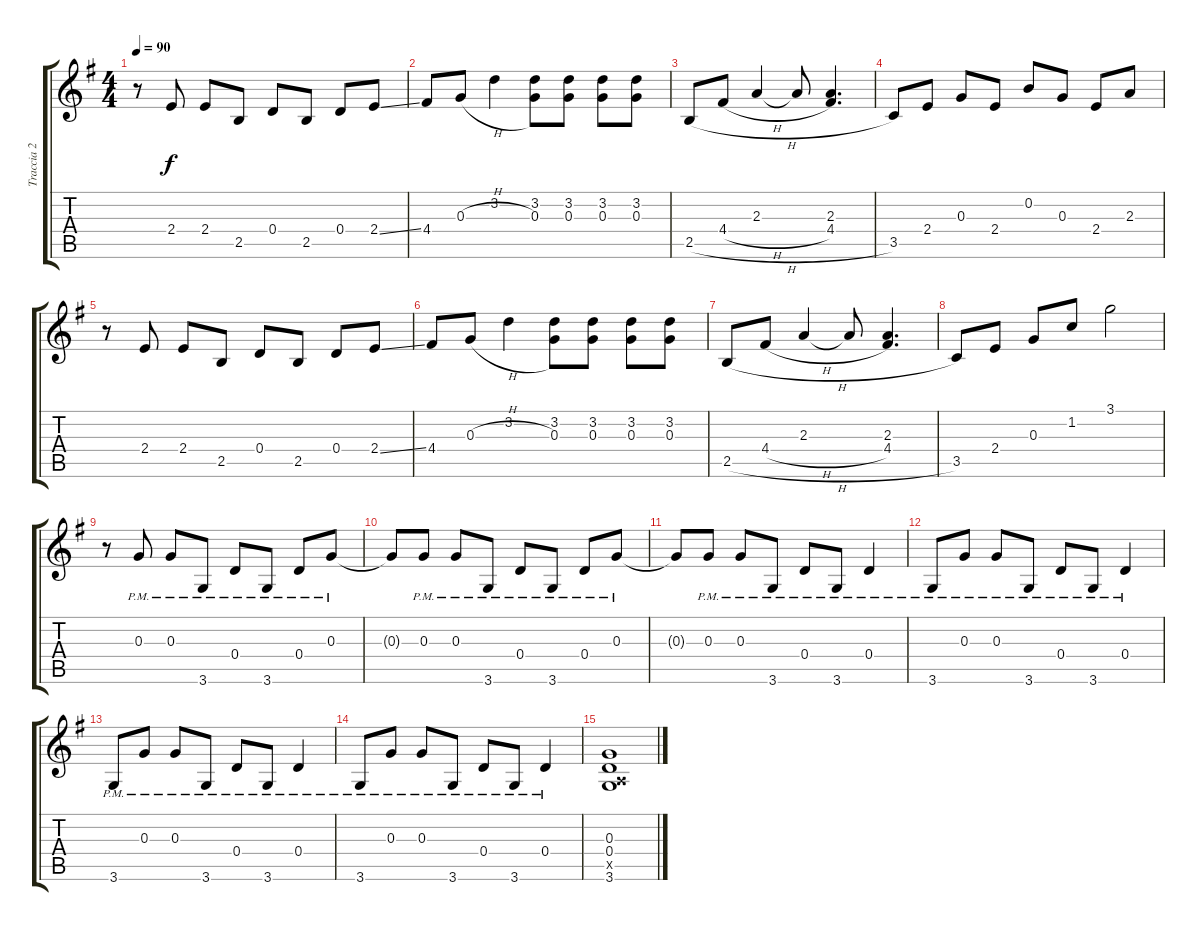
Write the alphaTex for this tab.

\track ("Traccia 2" "Traccia 2") {instrument electricguitarmuted}
\staff {score tabs}
\tuning (E4 B3 G3 D3 A2 E2) {hide}
\ts (4 4)
\tempo 90
\clef g2
\ks g
r.8{dy f} 2.4.8 2.4.8 2.5.8 0.4.8 2.5.8 0.4.8 2.4{ss}.8 |
4.4.8 0.3{h}.8 3.2.4 (3.2 0.3).8 (3.2 0.3).8 (3.2 0.3).8 (3.2 0.3).8 |
2.5{h}.8 4.4{h}.8 2.3.4 2.3{t}.8 (2.3 4.4).4{d} |
3.5.8 2.4.8 0.3.8 2.4.8 0.2.8 0.3.8 2.4.8 2.3.8 |
r.8 2.4.8 2.4.8 2.5.8 0.4.8 2.5.8 0.4.8 2.4{ss}.8 |
4.4.8 0.3{h}.8 3.2.4 (3.2 0.3).8 (3.2 0.3).8 (3.2 0.3).8 (3.2 0.3).8 |
2.5{h}.8 4.4{h}.8 2.3.4 2.3{t}.8 (2.3 4.4).4{d} |
3.5.8 2.4.8 0.3.8 1.2.8 3.1.2 |
r.8 0.3{pm}.8 0.3{pm}.8 3.6{pm}.8 0.4{pm}.8 3.6{pm}.8 0.4{pm}.8 0.3{pm}.8 |
0.3{t}.8 0.3{pm}.8 0.3{pm}.8 3.6{pm}.8 0.4{pm}.8 3.6{pm}.8 0.4{pm}.8 0.3{pm}.8 |
0.3{t}.8 0.3{pm}.8 0.3{pm}.8 3.6{pm}.8 0.4{pm}.8 3.6{pm}.8 0.4{pm}.4 |
3.6{pm}.8 0.3{pm}.8 0.3{pm}.8 3.6{pm}.8 0.4{pm}.8 3.6{pm}.8 0.4{pm}.4 |
3.6{pm}.8 0.3{pm}.8 0.3{pm}.8 3.6{pm}.8 0.4{pm}.8 3.6{pm}.8 0.4{pm}.4 |
3.6{pm}.8 0.3{pm}.8 0.3{pm}.8 3.6{pm}.8 0.4{pm}.8 3.6{pm}.8 0.4{pm}.4 |
(0.3 0.4 0.5{x} 3.6).1
